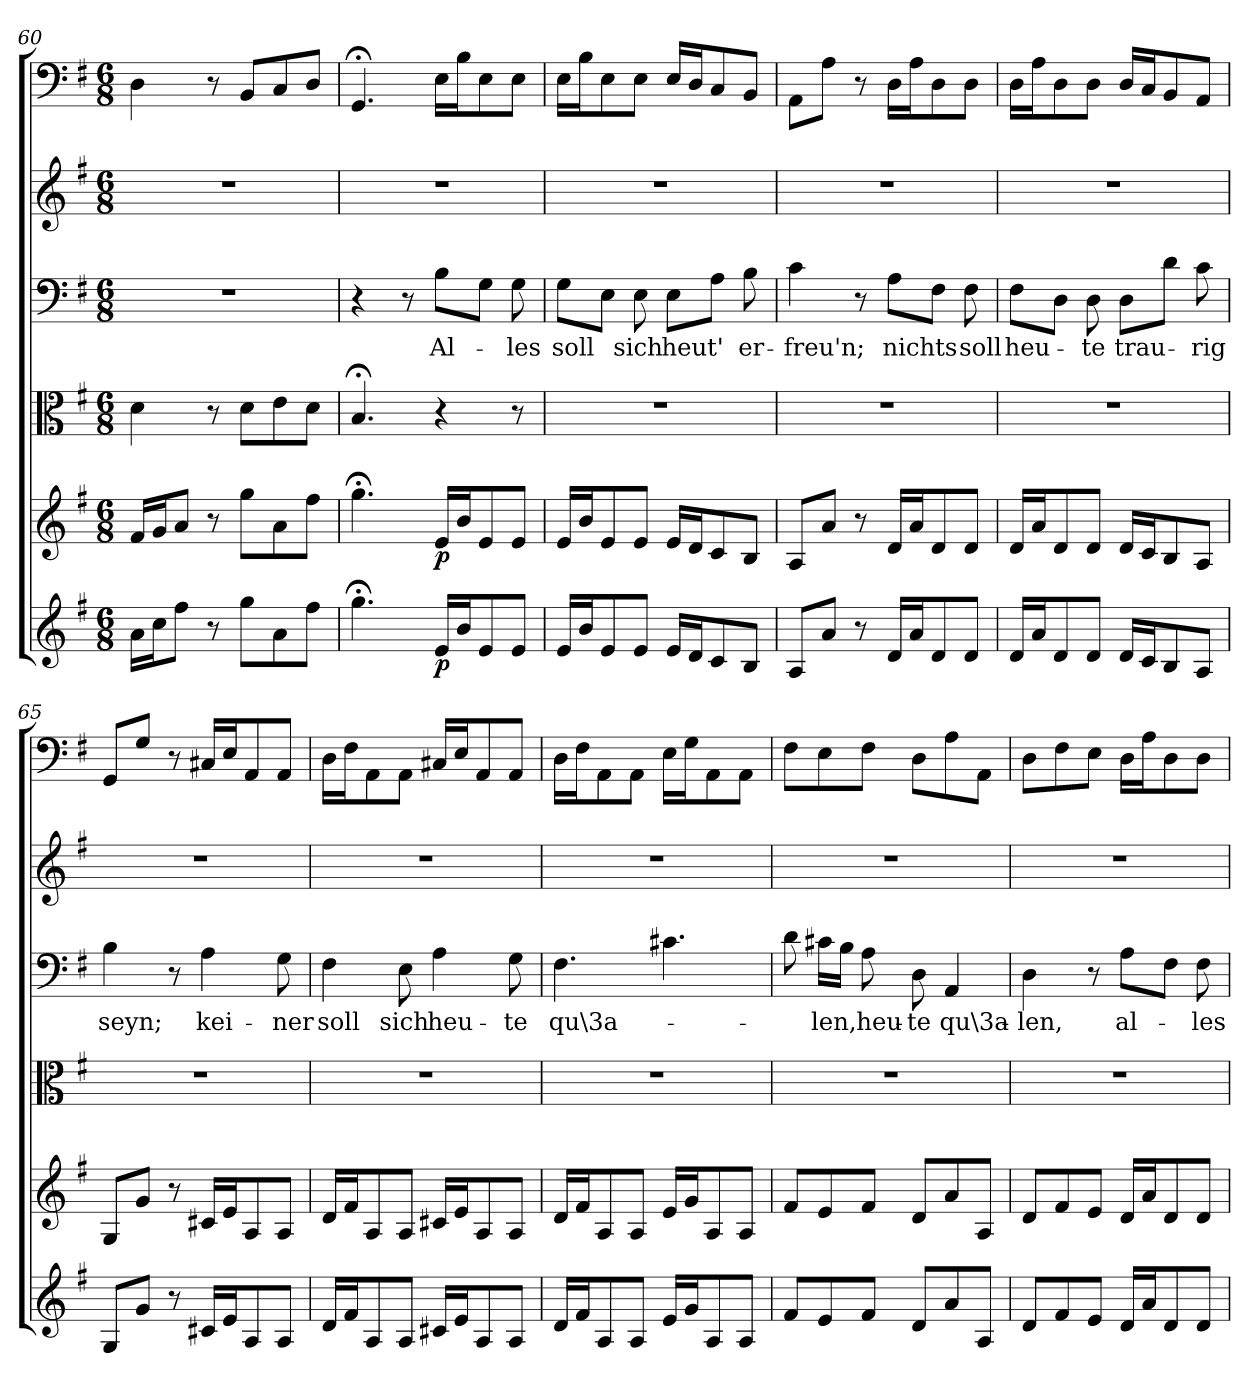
**kern	**dynam	**kern	**dynam	**kern	**kern	**text	**kern	**kern
*part6	*part6	*part5	*part5	*part4	*part3	*part3	*part2	*part1
*staff6	*staff6	*staff5	*staff5	*staff4	*staff3	*staff3	*staff2	*staff1
*clefG2	*	*clefG2	*	*clefC3	*clefF4	*	*clefG2	*clefF4
*k[f#]	*	*k[f#]	*	*k[f#]	*k[f#]	*	*k[f#]	*k[f#]
*G:	*	*G:	*	*G:	*G:	*	*G:	*G:
*M6/8	*	*M6/8	*	*M6/8	*M6/8	*	*M6/8	*M6/8
=60	=60	=60	=60	=60	=60	=60	=60	=60
16a\LL	.	16f#/LL	.	4d\	2.r	.	2.r	4D\
16cc\J	.	16g/J	.	.	.	.	.	.
8ff#\J	.	8a/J	.	.	.	.	.	.
8r	.	8r	.	8r	.	.	.	8r
8gg\L	.	8gg\L	.	8d\L	.	.	.	8BB/L
8a\	.	8a\	.	8e\	.	.	.	8C/
8ff#\J	.	8ff#\J	.	8d\J	.	.	.	8D/J
=61	=61	=61	=61	=61	=61	=61	=61	=61
4.gg;<\	.	4.gg;<\	.	4.B;</	4r	.	2.r	4.GG;</
.	.	.	.	.	8r	.	.	.
16e/LL	p	16e/LL	p	4r	8B\L	Al-	.	16E\LL
16b/J	.	16b/J	.	.	.	.	.	16B\J
8e/	.	8e/	.	.	8G\J	.	.	8E\
8e/J	.	8e/J	.	8r	8G\	-les	.	8E\J
=62	=62	=62	=62	=62	=62	=62	=62	=62
16e/LL	.	16e/LL	.	2.r	8G\L	soll	2.r	16E\LL
16b/J	.	16b/J	.	.	.	.	.	16B\J
8e/	.	8e/	.	.	8E\J	.	.	8E\
8e/J	.	8e/J	.	.	8E\	sich	.	8E\J
16e/LL	.	16e/LL	.	.	8E\L	heut'	.	16E/LL
16d/J	.	16d/J	.	.	.	.	.	16D/J
8c/	.	8c/	.	.	8A\J	.	.	8C/
8B/J	.	8B/J	.	.	8B\	er-	.	8BB/J
=63	=63	=63	=63	=63	=63	=63	=63	=63
8A/L	.	8A/L	.	2.r	4c\	-freu'n;	2.r	8AA\L
8a/J	.	8a/J	.	.	.	.	.	8A\J
8r	.	8r	.	.	8r	.	.	8r
16d/LL	.	16d/LL	.	.	8A\L	nichts	.	16D\LL
16a/J	.	16a/J	.	.	.	.	.	16A\J
8d/	.	8d/	.	.	8F#\J	.	.	8D\
8d/J	.	8d/J	.	.	8F#\	soll	.	8D\J
=64	=64	=64	=64	=64	=64	=64	=64	=64
16d/LL	.	16d/LL	.	2.r	8F#\L	heu-	2.r	16D\LL
16a/J	.	16a/J	.	.	.	.	.	16A\J
8d/	.	8d/	.	.	8D\J	.	.	8D\
8d/J	.	8d/J	.	.	8D\	-te	.	8D\J
16d/LL	.	16d/LL	.	.	8D\L	trau-	.	16D/LL
16c/J	.	16c/J	.	.	.	.	.	16C/J
8B/	.	8B/	.	.	8d\J	.	.	8BB/
8A/J	.	8A/J	.	.	8c\	-rig	.	8AA/J
=65	=65	=65	=65	=65	=65	=65	=65	=65
8G/L	.	8G/L	.	2.r	4B\	seyn;	2.r	8GG/L
8g/J	.	8g/J	.	.	.	.	.	8G/J
8r	.	8r	.	.	8r	.	.	8r
16c#X/LL	.	16c#X/LL	.	.	4A\	kei-	.	16C#X/LL
16e/J	.	16e/J	.	.	.	.	.	16E/J
8A/	.	8A/	.	.	.	.	.	8AA/
8A/J	.	8A/J	.	.	8G\	-ner	.	8AA/J
=66	=66	=66	=66	=66	=66	=66	=66	=66
16d/LL	.	16d/LL	.	2.r	4F#\	soll	2.r	16D\LL
16f#/J	.	16f#/J	.	.	.	.	.	16F#\J
8A/	.	8A/	.	.	.	.	.	8AA\
8A/J	.	8A/J	.	.	8E\	sich	.	8AA\J
16c#X/LL	.	16c#X/LL	.	.	4A\	heu-	.	16C#X/LL
16e/J	.	16e/J	.	.	.	.	.	16E/J
8A/	.	8A/	.	.	.	.	.	8AA/
8A/J	.	8A/J	.	.	8G\	-te	.	8AA/J
=67	=67	=67	=67	=67	=67	=67	=67	=67
16d/LL	.	16d/LL	.	2.r	4.F#\	qu\3a-	2.r	16D\LL
16f#/J	.	16f#/J	.	.	.	.	.	16F#\J
8A/	.	8A/	.	.	.	.	.	8AA\
8A/J	.	8A/J	.	.	.	.	.	8AA\J
16e/LL	.	16e/LL	.	.	4.c#X\	.	.	16E\LL
16g/J	.	16g/J	.	.	.	.	.	16G\J
8A/	.	8A/	.	.	.	.	.	8AA\
8A/J	.	8A/J	.	.	.	.	.	8AA\J
=68	=68	=68	=68	=68	=68	=68	=68	=68
8f#/L	.	8f#/L	.	2.r	8d\	.	2.r	8F#\L
8e/	.	8e/	.	.	16c#X\LL	-len,	.	8E\
.	.	.	.	.	16B\JJ	.	.	.
8f#/J	.	8f#/J	.	.	8A\	heu-	.	8F#\J
8d/L	.	8d/L	.	.	8D\	-te	.	8D\L
8a/	.	8a/	.	.	4AA/	qu\3a-	.	8A\
8A/J	.	8A/J	.	.	.	.	.	8AA\J
=69	=69	=69	=69	=69	=69	=69	=69	=69
8d/L	.	8d/L	.	2.r	4D\	-len,	2.r	8D\L
8f#/	.	8f#/	.	.	.	.	.	8F#\
8e/J	.	8e/J	.	.	8r	.	.	8E\J
16d/LL	.	16d/LL	.	.	8A\L	al-	.	16D\LL
16a/J	.	16a/J	.	.	.	.	.	16A\J
8d/	.	8d/	.	.	8F#\J	.	.	8D\
8d/J	.	8d/J	.	.	8F#\	-les	.	8D\J
=	=	=	=	=	=	=	=	=
*-	*-	*-	*-	*-	*-	*-	*-	*-
